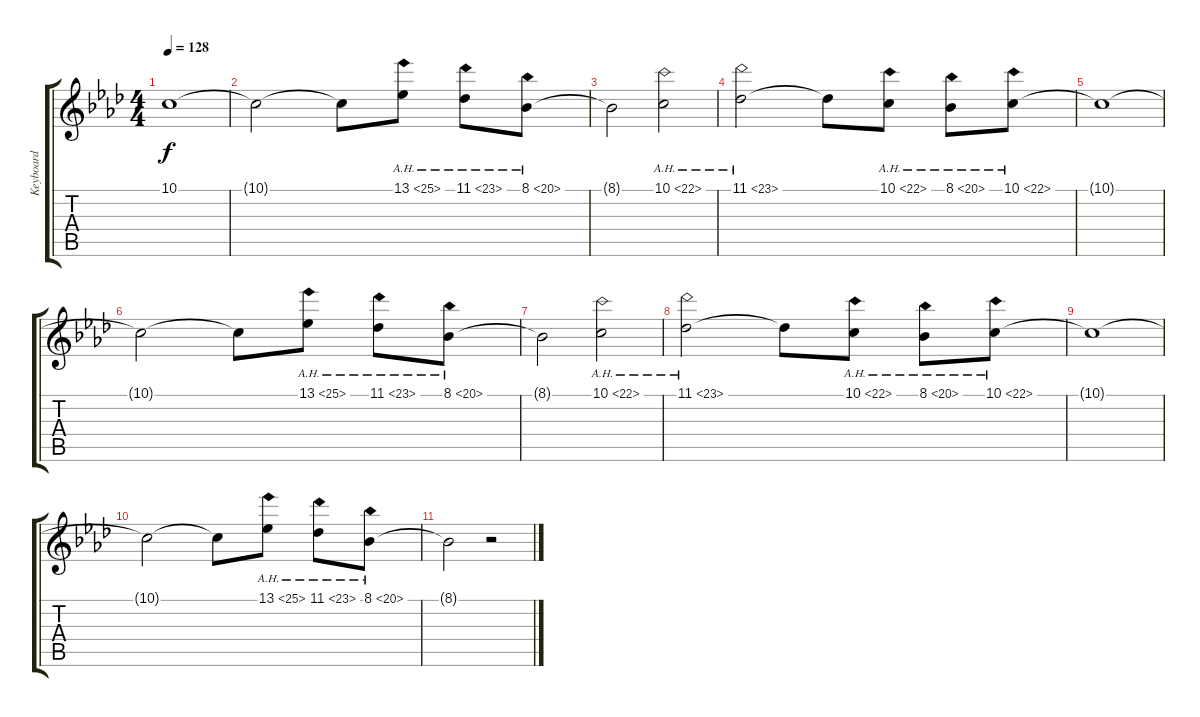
\track ("Keyboard" "Keyboard") {instrument stringensemble1}
\staff {score tabs}
\tuning (D4 A3 F3 C3 G2 C2) {hide}
\ts (4 4)
\tempo 128
\clef g2
\ks fminor
10.1{t}.1{dy f} |
10.1{t}.2 10.1{t}.8 13.1{ah 12}.8 11.1{ah 12}.8 8.1{ah 12}.8 |
8.1{t}.2 10.1{ah 12}.2 |
11.1{ah 12}.2{volume 9} 11.1{t}.8 10.1{ah 12}.8 8.1{ah 12}.8 10.1{ah 12}.8 |
10.1{t}.1 |
10.1{t}.2 10.1{t}.8 13.1{ah 12}.8 11.1{ah 12}.8 8.1{ah 12}.8 |
8.1{t}.2 10.1{ah 12}.2 |
11.1{ah 12}.2 11.1{t}.8 10.1{ah 12}.8 8.1{ah 12}.8 10.1{ah 12}.8 |
10.1{t}.1 |
10.1{t}.2 10.1{t}.8 13.1{ah 12}.8 11.1{ah 12}.8 8.1{ah 12}.8 |
8.1{t}.2 r.2
